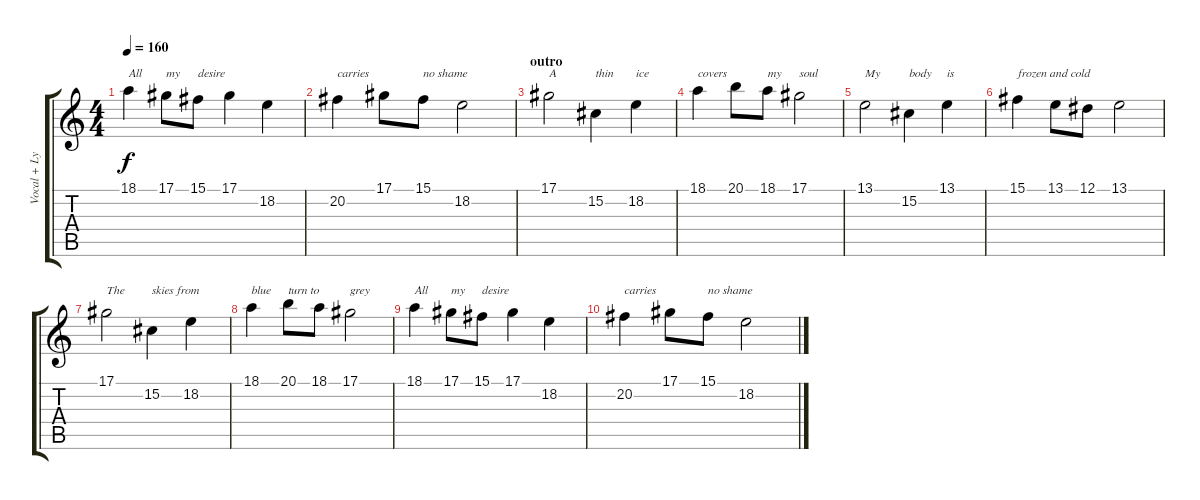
\track ("Vocal + Lyrics" "Vocal + Ly") {instrument lead3calliope}
\staff {score tabs}
\tuning (Eb4 Bb3 Gb3 Db3 Ab2 Eb2) {hide}
\ts (4 4)
\tempo 160
\clef g2
\ks c
18.1.4{txt "All" dy f} 17.1.8{txt "my"} 15.1.8{txt "desire"} 17.1.4 18.2.4 |
20.2.4{txt "carries"} 17.1.8 15.1.8{txt "no shame"} 18.2.2 |
\section ("" "outro")
17.1.2{txt "A" volume 8} 15.2.4{txt "thin"} 18.2.4{txt "ice"} |
18.1.4{txt "covers"} 20.1.8 18.1.8{txt "my"} 17.1.2{txt "soul"} |
13.1.2{txt "My"} 15.2.4{txt "body"} 13.1.4{txt "is"} |
15.1.4{txt "frozen and cold"} 13.1.8 12.1.8 13.1.2 |
17.1.2{txt "The" volume 0} 15.2.4{txt "skies from"} 18.2.4 |
18.1.4{txt "blue"} 20.1.8{txt "turn to"} 18.1.8 17.1.2{txt "grey"} |
18.1.4{txt "All"} 17.1.8{txt "my"} 15.1.8{txt "desire"} 17.1.4 18.2.4 |
20.2.4{txt "carries"} 17.1.8 15.1.8{txt "no shame"} 18.2.2
